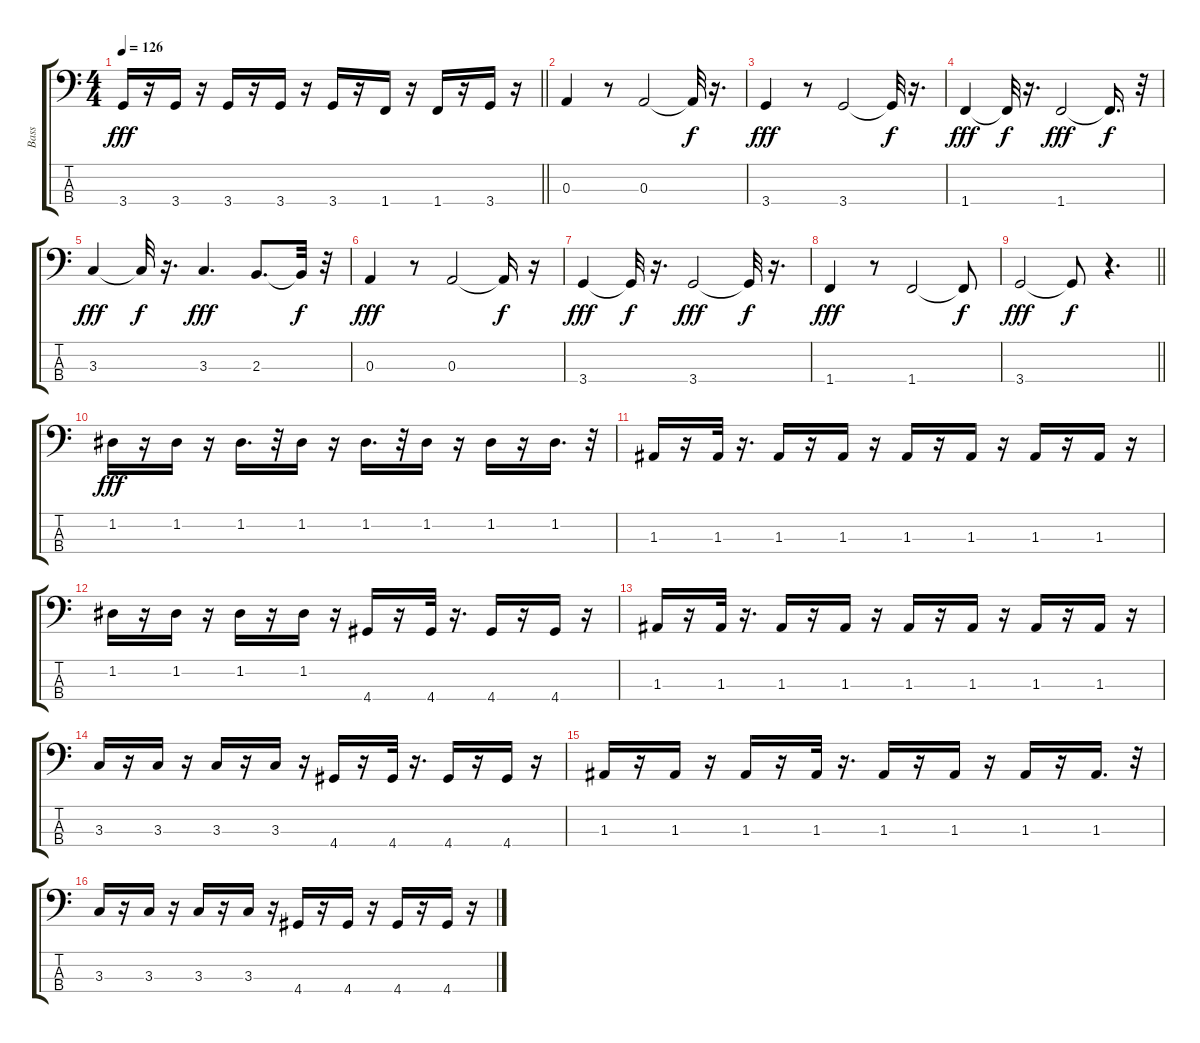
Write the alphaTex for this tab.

\track ("Bass       " "Bass      ") {instrument electricbassfinger}
\staff {score tabs}
\tuning (G2 D2 A1 E1) {hide}
\ts (4 4)
\tempo 126
\clef f4
\barLineRight lightlight
\ks c
3.4.16{dy fff} r.16 3.4.16 r.16 3.4.16 r.16 3.4.16 r.16 3.4.16 r.16 1.4.16 r.16 1.4.16 r.16 3.4.16 r.16 |
0.3.4 r.8 0.3.2 0.3{t}.32{dy f} r.16{d} |
3.4.4{dy fff} r.8 3.4.2 3.4{t}.32{dy f} r.16{d} |
1.4.4{dy fff} 1.4{t}.32{dy f} r.16{d} 1.4.2{dy fff} 1.4{t}.16{d dy f} r.32 |
3.3.4{dy fff} 3.3{t}.32{dy f} r.16{d} 3.3.4{d dy fff} 2.3.8{d} 2.3{t}.32{dy f} r.32 |
0.3.4{dy fff} r.8 0.3.2 0.3{t}.16{dy f} r.16 |
3.4.4{dy fff} 3.4{t}.32{dy f} r.16{d} 3.4.2{dy fff} 3.4{t}.32{dy f} r.16{d} |
1.4.4{dy fff} r.8 1.4.2 1.4{t}.8{dy f} |
\barLineRight lightlight
3.4.2{dy fff} 3.4{t}.8{dy f} r.4{d} |
1.2.16{dy fff} r.16 1.2.16 r.16 1.2.16{d} r.32 1.2.16 r.16 1.2.16{d} r.32 1.2.16 r.16 1.2.16 r.16 1.2.16{d} r.32 |
1.3.16 r.16 1.3.32 r.16{d} 1.3.16 r.16 1.3.16 r.16 1.3.16 r.16 1.3.16 r.16 1.3.16 r.16 1.3.16 r.16 |
1.2.16 r.16 1.2.16 r.16 1.2.16 r.16 1.2.16 r.16 4.4.16 r.16 4.4.32 r.16{d} 4.4.16 r.16 4.4.16 r.16 |
1.3.16 r.16 1.3.32 r.16{d} 1.3.16 r.16 1.3.16 r.16 1.3.16 r.16 1.3.16 r.16 1.3.16 r.16 1.3.16 r.16 |
3.3.16 r.16 3.3.16 r.16 3.3.16 r.16 3.3.16 r.16 4.4.16 r.16 4.4.32 r.16{d} 4.4.16 r.16 4.4.16 r.16 |
1.3.16 r.16 1.3.16 r.16 1.3.16 r.16 1.3.32 r.16{d} 1.3.16 r.16 1.3.16 r.16 1.3.16 r.16 1.3.16{d} r.32 |
3.3.16 r.16 3.3.16 r.16 3.3.16 r.16 3.3.16 r.16 4.4.16 r.16 4.4.16 r.16 4.4.16 r.16 4.4.16 r.16
